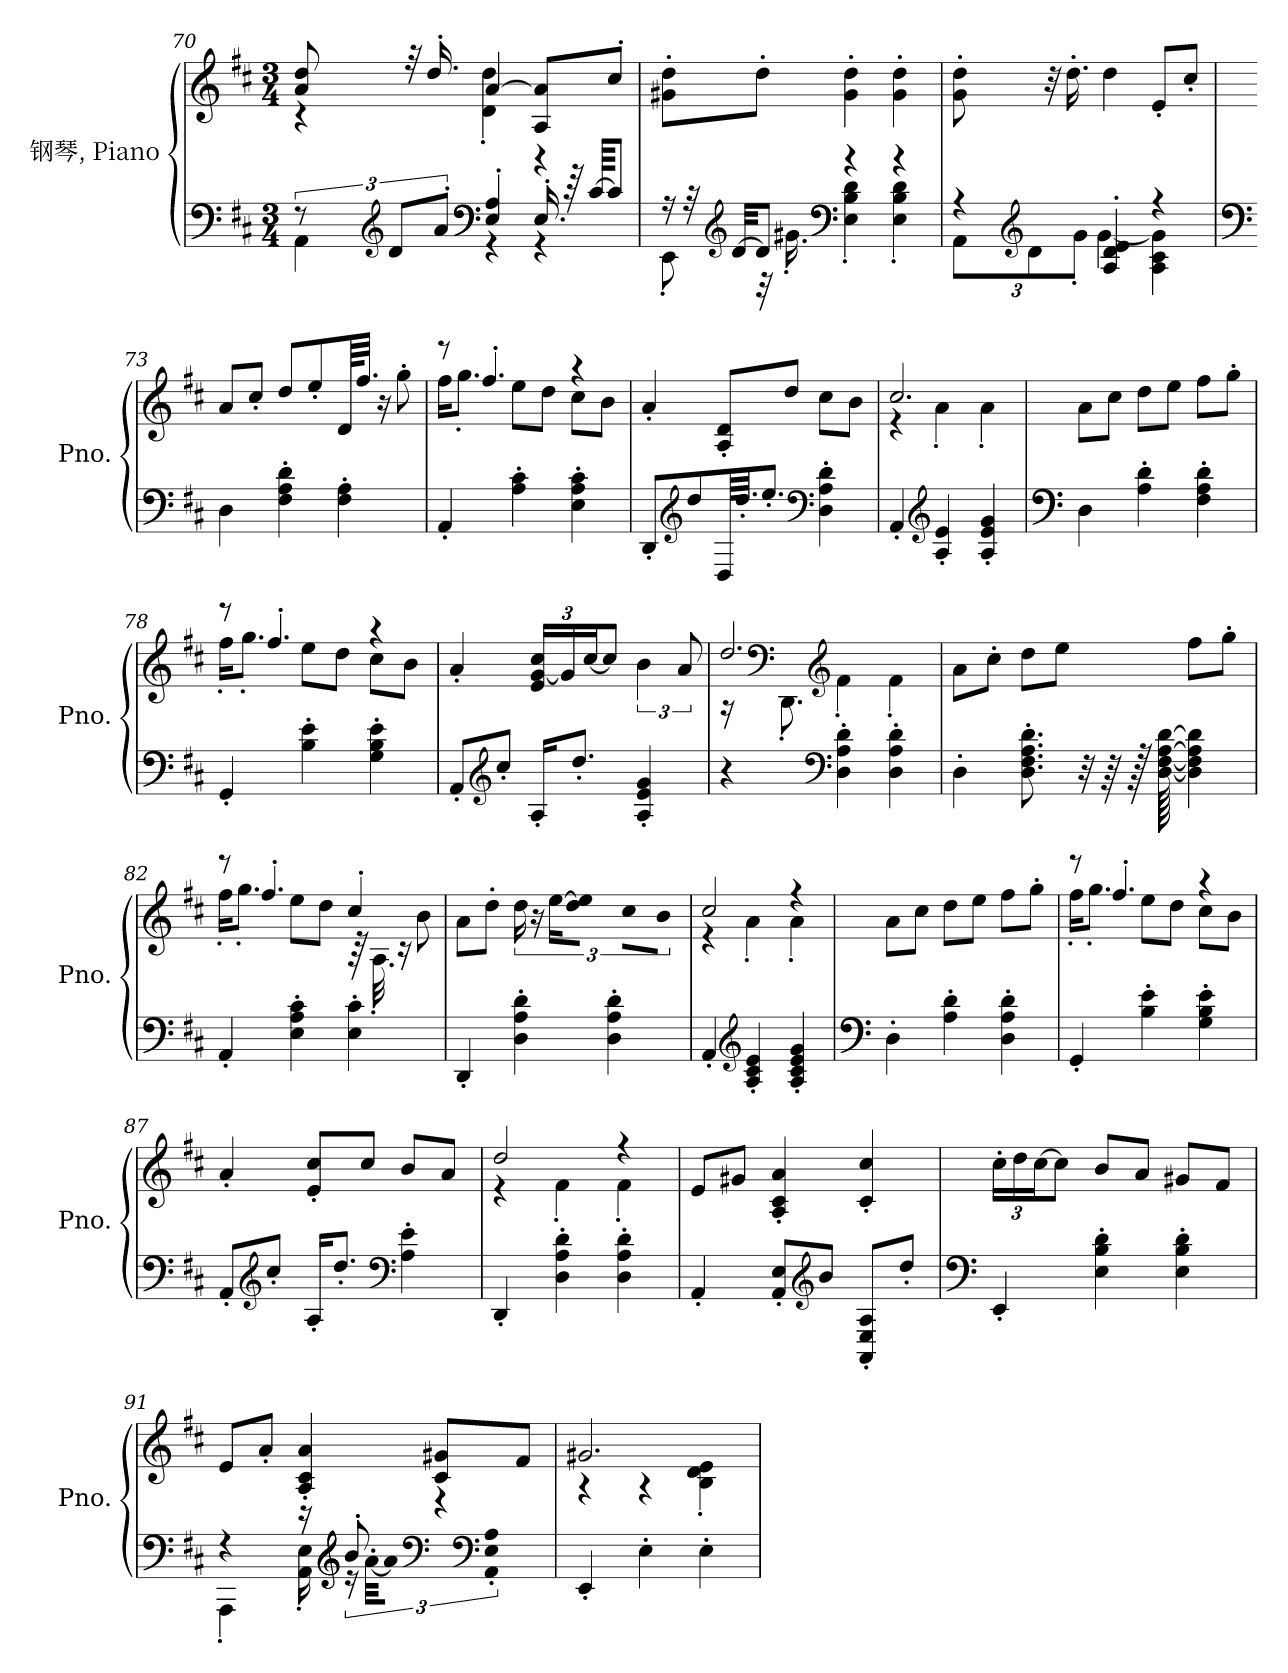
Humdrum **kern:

**kern	**kern
*part1	*part1
*staff2	*staff1
*I"钢琴, Piano	*
*I'Pno.	*
*clefF4	*clefG2
*k[f#c#]	*k[f#c#]
*M3/4	*M3/4
=70	=70
*^	*^
12r	4AA\	8a/ 8dd/	4r
*clefG2	*	*	*
12d/L	.	.	.
.	.	32r	.
.	.	16.dd'/	.
12a'/J	.	.	.
*clefF4	*	*	*
4E/' 4A/'	4r	[4a/	4d\' 4dd\'
16.E'/	4r	8A/ 8a/]L	4r
64r	.	.	.
[64c#/KKKL	.	.	.
8c#/J]	.	8cc#'/J	.
*	*	*v	*v
!!LO:LB:g=z
=71	=71	=71
16r	8EE'\	8g#X\' 8dd\'L
32r	.	.
*clefG2	*	*
[32d/KKL	.	.
8d/J]	32r	8dd'\J
.	16.g#X'\	.
*clefF4	*	*
4r	4E\' 4B\' 4d\'	4g#\' 4dd\'
4r	4E\' 4B\' 4d\'	4g#\' 4dd\'
=72	=72	=72
*	*Xbrackettup	*
4r	12AA\L	8g\' 8dd\'
*clefG2	*	*
.	12d\	.
.	.	32r
.	.	16.dd'\
.	12g'\J	.
4A/' 4d/' 4e/'	[4g\	4dd\
4r	4A\ 4c#\ 4g\]	8e'/L
.	.	8cc#'/J
*v	*v	*
=73	=73
*clefF4	*
4D\	8a/L
.	8cc#'/J
4F#\' 4A\' 4d\'	8dd/L
.	8ee'/
4F#\' 4A\'	64d/KLL
.	32.ff#/JJJ
.	16r
.	8gg'\
=74	=74
*	*^
4AA'/	8r	16ff#\KL
.	.	8.gg'\J
.	4.ff#'/	.
4A\' 4c#\'	.	8ee\L
.	.	8dd\J
4E\' 4A\' 4c#\'	4r	8cc#\L
.	.	8b\J
*	*v	*v
!!LO:LB:g=z
=75	=75
8DD'/L	4a'/
*clefG2	*
8dd/	.
64D/KLL	8A/' 8d/'L
32.dd'/JJ	.
8.ee'/J	.
.	8dd/J
*clefF4	*
4D\' 4A\' 4d\'	8cc#\L
.	8b\J
=76	=76
*	*^
4AA'/	2.cc#/	4r
*clefG2	*	*
4A/' 4e/'	.	4a'\
4A/' 4e/' 4g/'	.	4a'\
*	*v	*v
=77	=77
*clefF4	*
4D\	8a\L
.	8cc#\J
4A\' 4d\'	8dd\L
.	8ee\J
4F#\' 4A\' 4d\'	8ff#\L
.	8gg'\J
=78	=78
*	*^
4GG'/	8r	16ff#'\KL
.	.	8.gg'\J
.	4.ff#'/	.
4B\' 4e\'	.	8ee\L
.	.	8dd\J
4G\' 4B\' 4e\'	4r	8cc#\L
.	.	8b\J
*	*v	*v
!!LO:LB:g=z
=79	=79
8AA'/L	4a'/
*clefG2	*
8cc#'/J	.
*	*Xbrackettup
16A'/KL	24e/ [24g/ 24cc#/LL
.	24g/]
8.dd'/J	.
.	[24cc#/J
.	8cc#/J]
*	*brackettup
4A/' 4e/' 4g/'	6b\
.	12a/
=80	=80
*	*^
4r	2.dd/	16r
*	*clefF4	*
.	.	8.DD'\
*clefF4	*clefG2	*
4D\' 4A\' 4d\'	.	4f#'\
4D\' 4A\' 4d\'	.	4f#'\
*	*v	*v
=81	=81
4D'\	8a\L
.	8cc#'\J
8.D\' 8.F#\' 8.A\' 8.d\'	8dd\L
.	8ee\J
32r	.
64r	.
128r	.
[128D\ [128F#\ [128A\ [128d\	.
4D\] 4F#\] 4A\] 4d\]	8ff#\L
.	8gg'\J
=82	=82
*	*^
4AA'/	8r	16ff#'\KL
.	.	8.gg'\J
.	4.ff#'/	.
4E\' 4A\' 4c#\'	.	8ee\L
.	.	8dd\J
4E\' 4c#\'	4cc#'/	64r
.	.	32.A'\
.	.	16r
.	.	8b\
*	*v	*v
!!LO:LB:g=z
=83	=83
4DD'/	8a\L
.	8dd'\J
4D\' 4A\' 4d\'	24dd\
.	24r
.	[24ee\KL
.	8dd\ 8ee\]J
4D\' 4A\' 4d\'	8cc#\L
.	8b\J
=84	=84
*	*^
4AA'/	2cc#/	4r
*clefG2	*	*
4A/' 4c#/' 4e/'	.	4a'\
4A/' 4c#/' 4e/' 4g/'	4r	4a'\
*	*v	*v
=85	=85
*clefF4	*
4D'\	8a\L
.	8cc#\J
4A\' 4d\'	8dd\L
.	8ee\J
4D\' 4A\' 4d\'	8ff#\L
.	8gg'\J
=86	=86
*	*^
4GG'/	8r	16ff#'\KL
.	.	8.gg'\J
.	4.ff#'/	.
4B\' 4e\'	.	8ee\L
.	.	8dd\J
4G\' 4B\' 4e\'	4r	8cc#\L
.	.	8b\J
*	*v	*v
=87	=87
8AA'/L	4a'/
*clefG2	*
8cc#'/J	.
16A'/KL	8e/' 8cc#/'L
8.dd'/J	.
.	8cc#/J
*clefF4	*
4A\' 4e\'	8b/L
.	8a/J
!!LO:LB:g=z
=88	=88
*	*^
4DD'/	2dd/	4r
4D\' 4A\' 4d\'	.	4f#'\
4D\' 4A\' 4d\'	4r	4f#'\
*	*v	*v
=89	=89
4AA'/	8e/L
.	8g#X/J
8AA/' 8E/'L	4A/' 4c#/' 4a/'
*clefG2	*
8b/J	.
8AA/' 8E/' 8A/'L	4c#/' 4cc#/'
8dd'/J	.
=90	=90
*clefF4	*
*	*Xbrackettup
4EE'/	24cc#'\LL
.	24dd\
.	[24cc#\J
.	8cc#\J]
4E\' 4B\' 4d\'	8b/L
.	8a/J
4E\' 4B\' 4d\'	8g#X/L
.	8f#/J
=91	=91
*^	*
4r	4AAA'\	8e/L
.	.	8a'/J
16r	16AA\' 16E\'	4A/' 4c#/' 4a/'
*clefG2	*	*
*	*brackettup	*
8.b'/	24r	.
.	[48a\KKL	.
.	8a\J]	.
*clefF4	*	*
4r	4AA\' 4E\' 4A\'	8c#/ 8g#X/L
.	.	8f#/J
*v	*v	*
=92	=92
*	*^
4EE'/	2.g#X/	4r
4E'\	.	4r
4E'\	.	4B\' 4d\' 4e\'
*	*v	*v
=	=
*-	*-
